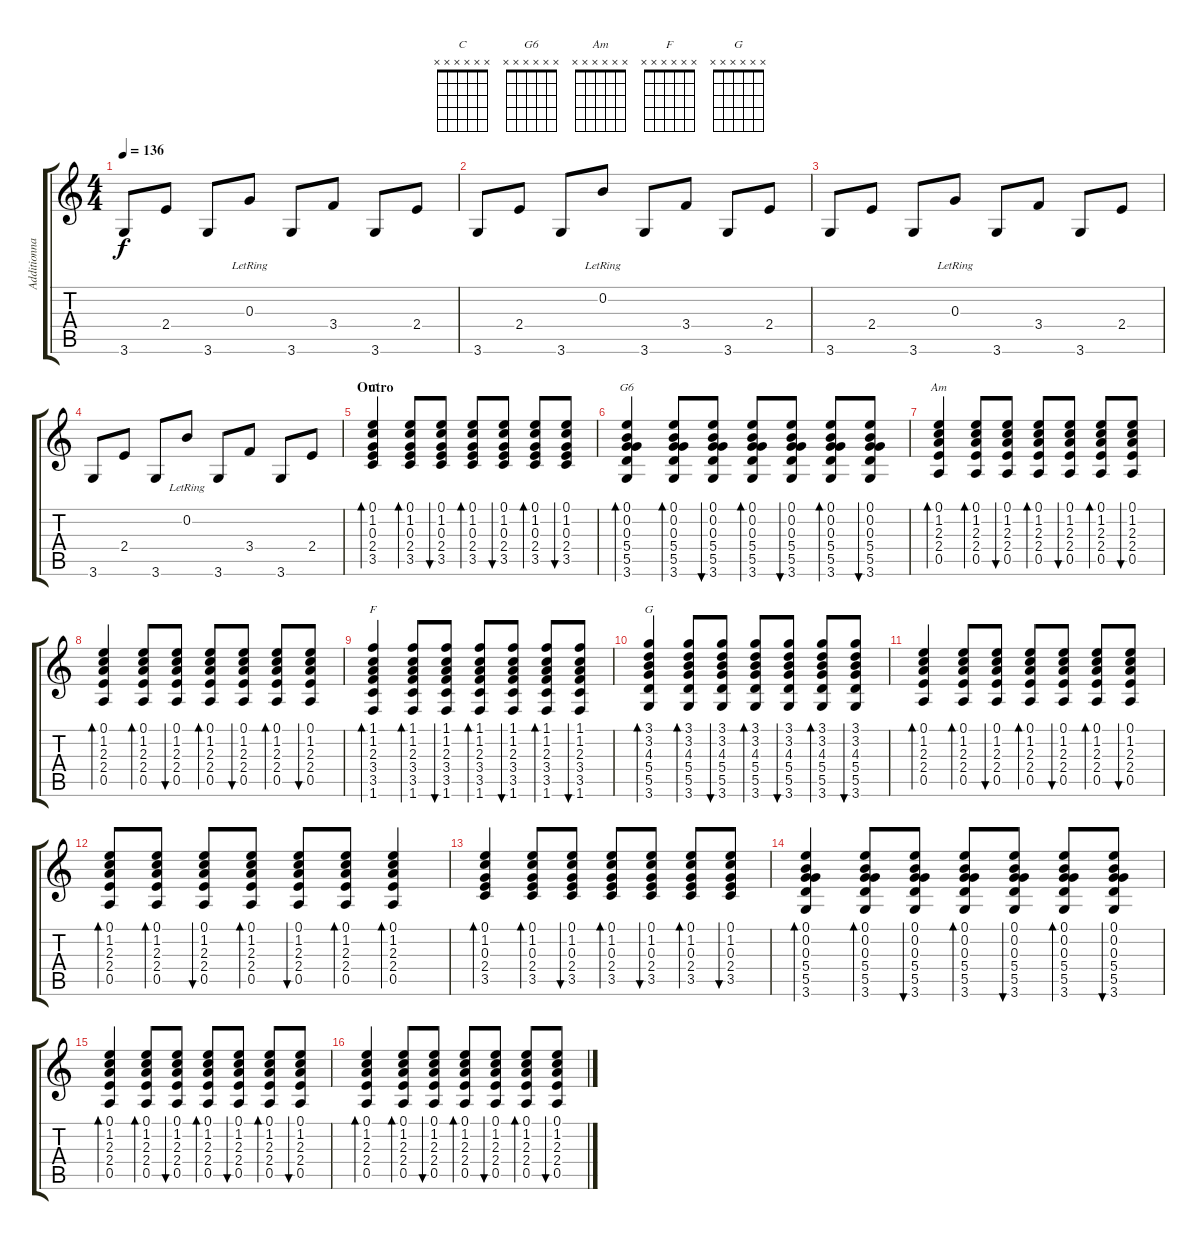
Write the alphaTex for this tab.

\track ("Additionnal Guitar" "Additionna") {instrument acousticguitarsteel}
\staff {score tabs}
\tuning (E4 B3 G3 D3 A2 E2) {hide}
\chord ("C" x x x x x x) {firstfret 0}
\chord ("G6" x x x x x x) {firstfret 0}
\chord ("Am" x x x x x x) {firstfret 0}
\chord ("F" x x x x x x) {firstfret 0}
\chord ("G" x x x x x x) {firstfret 0}
\ts (4 4)
\tempo 136
\clef g2
\ks c
3.6.8{dy f} 2.4.8 3.6.8 0.3{lr}.8 3.6.8 3.4.8 3.6.8 2.4.8 |
3.6.8 2.4.8 3.6.8 0.2{lr}.8 3.6.8 3.4.8 3.6.8 2.4.8 |
3.6.8 2.4.8 3.6.8 0.3{lr}.8 3.6.8 3.4.8 3.6.8 2.4.8 |
3.6.8 2.4.8 3.6.8 0.2{lr}.8 3.6.8 3.4.8 3.6.8 2.4.8 |
\section ("" "Outro")
(0.1 1.2 0.3 2.4 3.5).4{bd 60 ch "C" volume 7 instrument acousticguitarsteel} (0.1 1.2 0.3 2.4 3.5).8{bd 60} (0.1 1.2 0.3 2.4 3.5).8{bu 60} (0.1 1.2 0.3 2.4 3.5).8{bd 60} (0.1 1.2 0.3 2.4 3.5).8{bu 60} (0.1 1.2 0.3 2.4 3.5).8{bd 60} (0.1 1.2 0.3 2.4 3.5).8{bu 60} |
(0.1 0.2 0.3 5.4 5.5 3.6).4{bd 60 ch "G6"} (0.1 0.2 0.3 5.4 5.5 3.6).8{bd 60} (0.1 0.2 0.3 5.4 5.5 3.6).8{bu 60} (0.1 0.2 0.3 5.4 5.5 3.6).8{bd 60} (0.1 0.2 0.3 5.4 5.5 3.6).8{bu 60} (0.1 0.2 0.3 5.4 5.5 3.6).8{bd 60} (0.1 0.2 0.3 5.4 5.5 3.6).8{bu 60} |
(0.1 1.2 2.3 2.4 0.5).4{bd 60 ch "Am"} (0.1 1.2 2.3 2.4 0.5).8{bd 60} (0.1 1.2 2.3 2.4 0.5).8{bu 60} (0.1 1.2 2.3 2.4 0.5).8{bd 60} (0.1 1.2 2.3 2.4 0.5).8{bu 60} (0.1 1.2 2.3 2.4 0.5).8{bd 60} (0.1 1.2 2.3 2.4 0.5).8{bu 60} |
(0.1 1.2 2.3 2.4 0.5).4{bd 60} (0.1 1.2 2.3 2.4 0.5).8{bd 60} (0.1 1.2 2.3 2.4 0.5).8{bu 60} (0.1 1.2 2.3 2.4 0.5).8{bd 60} (0.1 1.2 2.3 2.4 0.5).8{bu 60} (0.1 1.2 2.3 2.4 0.5).8{bd 60} (0.1 1.2 2.3 2.4 0.5).8{bu 60} |
(1.1 1.2 2.3 3.4 3.5 1.6).4{bd 60 ch "F"} (1.1 1.2 2.3 3.4 3.5 1.6).8{bd 60} (1.1 1.2 2.3 3.4 3.5 1.6).8{bu 60} (1.1 1.2 2.3 3.4 3.5 1.6).8{bd 60} (1.1 1.2 2.3 3.4 3.5 1.6).8{bu 60} (1.1 1.2 2.3 3.4 3.5 1.6).8{bd 60} (1.1 1.2 2.3 3.4 3.5 1.6).8{bu 60} |
(3.1 3.2 4.3 5.4 5.5 3.6).4{bd 60 ch "G"} (3.1 3.2 4.3 5.4 5.5 3.6).8{bd 60} (3.1 3.2 4.3 5.4 5.5 3.6).8{bu 60} (3.1 3.2 4.3 5.4 5.5 3.6).8{bd 60} (3.1 3.2 4.3 5.4 5.5 3.6).8{bu 60} (3.1 3.2 4.3 5.4 5.5 3.6).8{bd 60} (3.1 3.2 4.3 5.4 5.5 3.6).8{bu 60} |
(0.1 1.2 2.3 2.4 0.5).4{bd 60} (0.1 1.2 2.3 2.4 0.5).8{bd 60} (0.1 1.2 2.3 2.4 0.5).8{bu 60} (0.1 1.2 2.3 2.4 0.5).8{bd 60} (0.1 1.2 2.3 2.4 0.5).8{bu 60} (0.1 1.2 2.3 2.4 0.5).8{bd 60} (0.1 1.2 2.3 2.4 0.5).8{bu 60} |
(0.1 1.2 2.3 2.4 0.5).8{bd 60} (0.1 1.2 2.3 2.4 0.5).8{bd 60} (0.1 1.2 2.3 2.4 0.5).8{bu 60} (0.1 1.2 2.3 2.4 0.5).8{bd 60} (0.1 1.2 2.3 2.4 0.5).8{bu 60} (0.1 1.2 2.3 2.4 0.5).8{bd 60} (0.1 1.2 2.3 2.4 0.5).4{bd 60} |
(0.1 1.2 0.3 2.4 3.5).4{bd 60} (0.1 1.2 0.3 2.4 3.5).8{bd 60} (0.1 1.2 0.3 2.4 3.5).8{bu 60} (0.1 1.2 0.3 2.4 3.5).8{bd 60} (0.1 1.2 0.3 2.4 3.5).8{bu 60} (0.1 1.2 0.3 2.4 3.5).8{bd 60} (0.1 1.2 0.3 2.4 3.5).8{bu 60} |
(0.1 0.2 0.3 5.4 5.5 3.6).4{bd 60} (0.1 0.2 0.3 5.4 5.5 3.6).8{bd 60} (0.1 0.2 0.3 5.4 5.5 3.6).8{bu 60} (0.1 0.2 0.3 5.4 5.5 3.6).8{bd 60} (0.1 0.2 0.3 5.4 5.5 3.6).8{bu 60} (0.1 0.2 0.3 5.4 5.5 3.6).8{bd 60} (0.1 0.2 0.3 5.4 5.5 3.6).8{bu 60} |
(0.1 1.2 2.3 2.4 0.5).4{bd 60} (0.1 1.2 2.3 2.4 0.5).8{bd 60} (0.1 1.2 2.3 2.4 0.5).8{bu 60} (0.1 1.2 2.3 2.4 0.5).8{bd 60} (0.1 1.2 2.3 2.4 0.5).8{bu 60} (0.1 1.2 2.3 2.4 0.5).8{bd 60} (0.1 1.2 2.3 2.4 0.5).8{bu 60} |
(0.1 1.2 2.3 2.4 0.5).4{bd 60} (0.1 1.2 2.3 2.4 0.5).8{bd 60} (0.1 1.2 2.3 2.4 0.5).8{bu 60} (0.1 1.2 2.3 2.4 0.5).8{bd 60} (0.1 1.2 2.3 2.4 0.5).8{bu 60} (0.1 1.2 2.3 2.4 0.5).8{bd 60} (0.1 1.2 2.3 2.4 0.5).8{bu 60}
